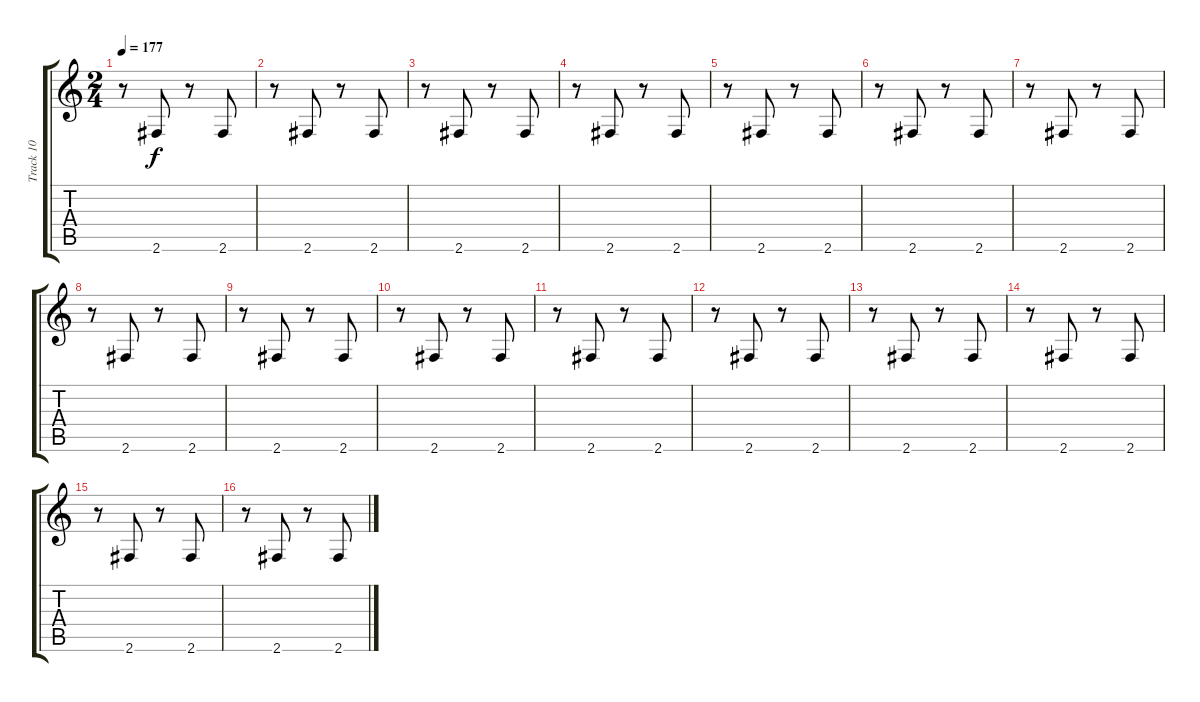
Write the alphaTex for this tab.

\track ("Track 10" "Track 10") {instrument acousticguitarnylon}
\staff {score tabs}
\tuning (E4 B3 G3 D3 A2 E2) {hide}
\ts (2 4)
\tempo 177
\clef g2
\ks c
r.8{dy f} 2.6.8 r.8 2.6.8 |
r.8 2.6.8 r.8 2.6.8 |
r.8 2.6.8 r.8 2.6.8 |
r.8 2.6.8 r.8 2.6.8 |
r.8 2.6.8 r.8 2.6.8 |
r.8 2.6.8 r.8 2.6.8 |
r.8 2.6.8 r.8 2.6.8 |
r.8 2.6.8 r.8 2.6.8 |
r.8 2.6.8 r.8 2.6.8 |
r.8 2.6.8 r.8 2.6.8 |
r.8 2.6.8 r.8 2.6.8 |
r.8 2.6.8 r.8 2.6.8 |
r.8 2.6.8 r.8 2.6.8 |
r.8 2.6.8 r.8 2.6.8 |
r.8 2.6.8 r.8 2.6.8 |
r.8 2.6.8 r.8 2.6.8
